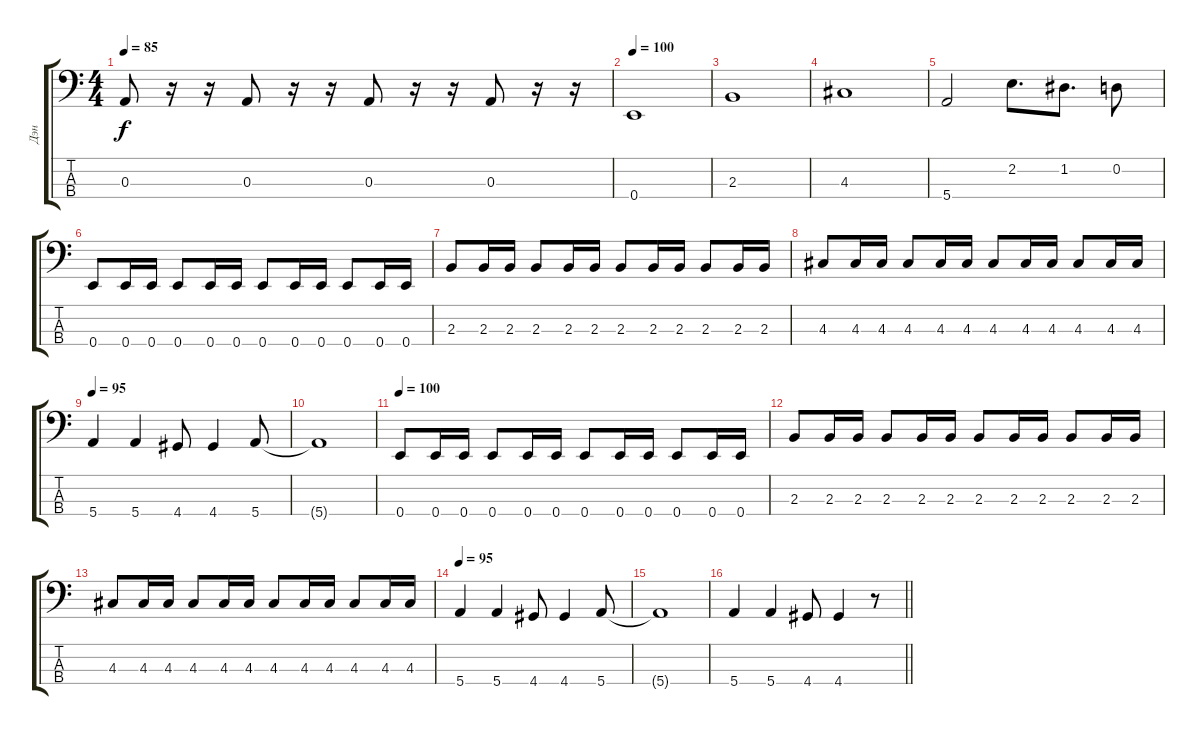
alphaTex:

\track ("Дэн" "Дэн") {instrument electricbassfinger}
\staff {score tabs}
\tuning (G2 D2 A1 E1) {hide}
\ts (4 4)
\tempo 85
\clef f4
\ks c
0.3.8{dy f} r.16 r.16 0.3.8 r.16 r.16 0.3.8 r.16 r.16 0.3.8 r.16 r.16 |
\tempo 100
0.4.1 |
2.3.1 |
4.3.1 |
5.4.2 2.2.8{d} 1.2.8{d} 0.2.8 |
0.4.8 0.4.16 0.4.16 0.4.8 0.4.16 0.4.16 0.4.8 0.4.16 0.4.16 0.4.8 0.4.16 0.4.16 |
2.3.8 2.3.16 2.3.16 2.3.8 2.3.16 2.3.16 2.3.8 2.3.16 2.3.16 2.3.8 2.3.16 2.3.16 |
4.3.8 4.3.16 4.3.16 4.3.8 4.3.16 4.3.16 4.3.8 4.3.16 4.3.16 4.3.8 4.3.16 4.3.16 |
\tempo 95
5.4.4 5.4.4 4.4.8 4.4.4 5.4.8 |
5.4{t}.1 |
\tempo 100
0.4.8 0.4.16 0.4.16 0.4.8 0.4.16 0.4.16 0.4.8 0.4.16 0.4.16 0.4.8 0.4.16 0.4.16 |
2.3.8 2.3.16 2.3.16 2.3.8 2.3.16 2.3.16 2.3.8 2.3.16 2.3.16 2.3.8 2.3.16 2.3.16 |
4.3.8 4.3.16 4.3.16 4.3.8 4.3.16 4.3.16 4.3.8 4.3.16 4.3.16 4.3.8 4.3.16 4.3.16 |
\tempo 95
5.4.4 5.4.4 4.4.8 4.4.4 5.4.8 |
5.4{t}.1 |
\barLineRight lightlight
5.4.4 5.4.4 4.4.8 4.4.4 r.8
